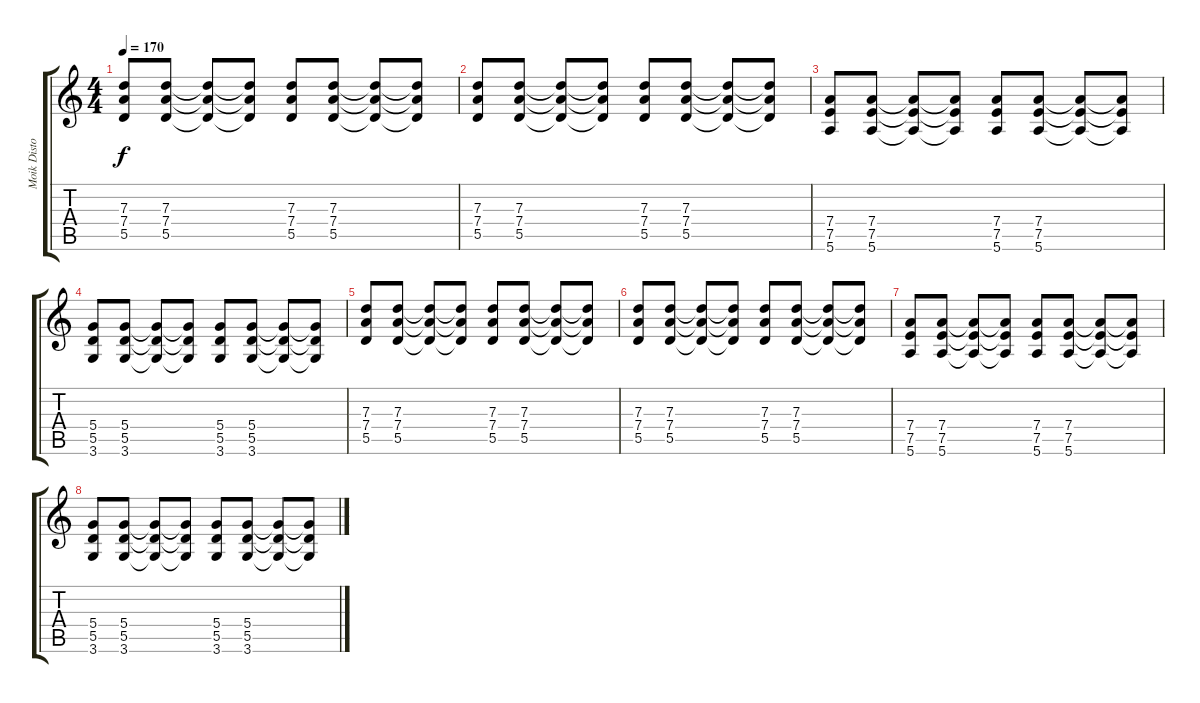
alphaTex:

\track ("Moik Distortion" "Moik Disto") {instrument overdrivenguitar}
\staff {score tabs}
\tuning (E4 B3 G3 D3 A2 E2) {hide}
\ts (4 4)
\tempo 170
\clef g2
\ks c
(7.3 7.4 5.5).8{dy f} (7.3 7.4 5.5).8 (7.3{t} 7.4{t} 5.5{t}).8 (7.3{t} 7.4{t} 5.5{t}).8 (7.3 7.4 5.5).8 (7.3 7.4 5.5).8 (7.3{t} 7.4{t} 5.5{t}).8 (7.3{t} 7.4{t} 5.5{t}).8 |
(7.3 7.4 5.5).8 (7.3 7.4 5.5).8 (7.3{t} 7.4{t} 5.5{t}).8 (7.3{t} 7.4{t} 5.5{t}).8 (7.3 7.4 5.5).8 (7.3 7.4 5.5).8 (7.3{t} 7.4{t} 5.5{t}).8 (7.3{t} 7.4{t} 5.5{t}).8 |
(7.4 7.5 5.6).8 (7.4 7.5 5.6).8 (7.4{t} 7.5{t} 5.6{t}).8 (7.4{t} 7.5{t} 5.6{t}).8 (7.4 7.5 5.6).8 (7.4 7.5 5.6).8 (7.4{t} 7.5{t} 5.6{t}).8 (7.4{t} 7.5{t} 5.6{t}).8 |
(5.4 5.5 3.6).8 (5.4 5.5 3.6).8 (5.4{t} 5.5{t} 3.6{t}).8 (5.4{t} 5.5{t} 3.6{t}).8 (5.4 5.5 3.6).8 (5.4 5.5 3.6).8 (5.4{t} 5.5{t} 3.6{t}).8 (5.4{t} 5.5{t} 3.6{t}).8 |
(7.3 7.4 5.5).8 (7.3 7.4 5.5).8 (7.3{t} 7.4{t} 5.5{t}).8 (7.3{t} 7.4{t} 5.5{t}).8 (7.3 7.4 5.5).8 (7.3 7.4 5.5).8 (7.3{t} 7.4{t} 5.5{t}).8 (7.3{t} 7.4{t} 5.5{t}).8 |
(7.3 7.4 5.5).8 (7.3 7.4 5.5).8 (7.3{t} 7.4{t} 5.5{t}).8 (7.3{t} 7.4{t} 5.5{t}).8 (7.3 7.4 5.5).8 (7.3 7.4 5.5).8 (7.3{t} 7.4{t} 5.5{t}).8 (7.3{t} 7.4{t} 5.5{t}).8 |
(7.4 7.5 5.6).8 (7.4 7.5 5.6).8 (7.4{t} 7.5{t} 5.6{t}).8 (7.4{t} 7.5{t} 5.6{t}).8 (7.4 7.5 5.6).8 (7.4 7.5 5.6).8 (7.4{t} 7.5{t} 5.6{t}).8 (7.4{t} 7.5{t} 5.6{t}).8 |
(5.4 5.5 3.6).8 (5.4 5.5 3.6).8 (5.4{t} 5.5{t} 3.6{t}).8 (5.4{t} 5.5{t} 3.6{t}).8 (5.4 5.5 3.6).8 (5.4 5.5 3.6).8 (5.4{t} 5.5{t} 3.6{t}).8 (5.4{t} 5.5{t} 3.6{t}).8
